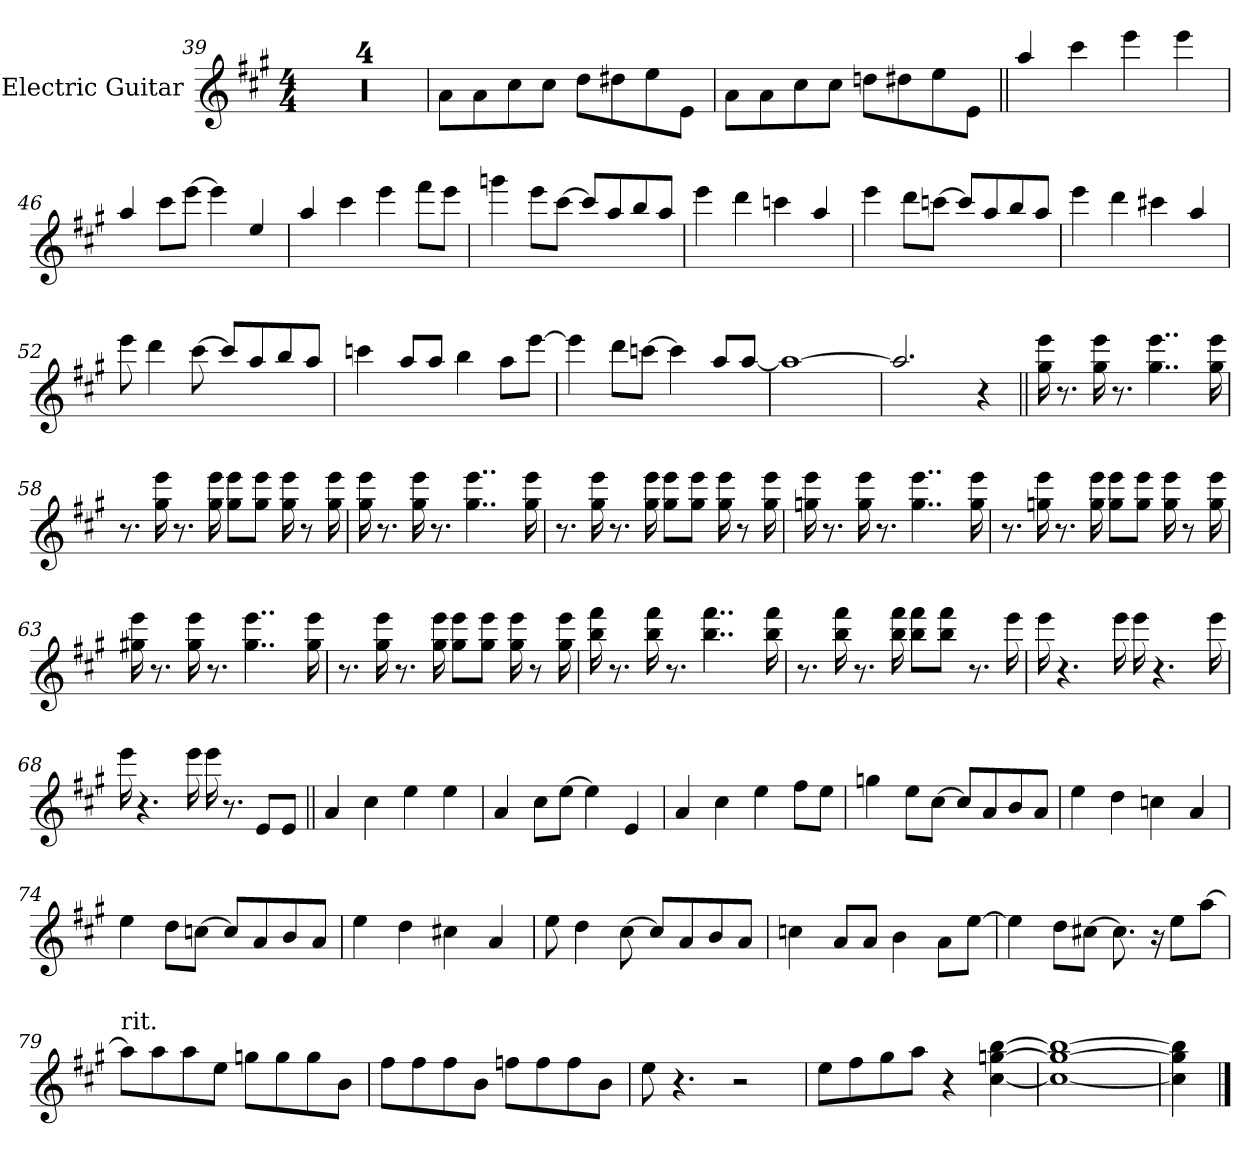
**kern
*part1
*staff1
*I"Electric Guitar
*I'E. Gtr.
*clefG2
*ITrd7c12
*k[f#c#g#]
*A:
*M4/4
=39
1r
=40
1r
!!LO:LB:g=z
=41
1r
=42
1r
=43
8Ai\L
8Ai\
8c#i\
8c#i\J
8di\L
8d#Xi\
8ei\
8Ei\J
=44
8Ai\L
8Ai\
8c#i\
8c#i\J
8dni\L
8d#Xi\
8ei\
8Ei\J
!!LO:LB:g=z
=45||
4ai/
4cc#i\
4eei\
4eei\
=46
4ai/
8cc#i\L
[>8eei\J
4eei\]
4ei/
=47
4ai/
4cc#i\
4eei\
8ff#i\L
8eei\J
=48
4ggni\
8eei\L
[>8cc#i\J
8cc#i/L]
8ai/
8bi/
8ai/J
!!LO:LB:g=z
=49
4eei\
4ddi\
4ccni\
4ai/
=50
4eei\
8ddi\L
[>8ccni\J
8cci/L]
8ai/
8bi/
8ai/J
=51
4eei\
4ddi\
4cc#Xi\
4ai/
=52
8eei\
4ddi\
[>8cc#i\
8cc#i/L]
8ai/
8bi/
8ai/J
!!LO:LB:g=z
=53
4ccni\
8ai/L
8ai/J
4bi\
8ai\L
[>8eei\J
=54
4eei\]
8ddi\L
[>8ccni\J
4cci\]
8ai/L
[<8ai/J
=55
1ai_<
=56
2.ai/]
4r
!!LO:LB:g=z
=57||
16g#i\ 16eei
8.r
16g#i\ 16eei
8.r
4..g#i\ 4..eei
16g#i\ 16eei
=58
8.r
16g#i\ 16eei
8.r
16g#i\ 16eei
8g#i\ 8eeiL
8g#i\ 8eeiJ
16g#i\ 16eei
8r
16g#i\ 16eei
=59
16g#i\ 16eei
8.r
16g#i\ 16eei
8.r
4..g#i\ 4..eei
16g#i\ 16eei
=60
8.r
16g#i\ 16eei
8.r
16g#i\ 16eei
8g#i\ 8eeiL
8g#i\ 8eeiJ
16g#i\ 16eei
8r
16g#i\ 16eei
!!LO:LB:g=z
=61
16gni\ 16eei
8.r
16gi\ 16eei
8.r
4..gi\ 4..eei
16gi\ 16eei
=62
8.r
16gni\ 16eei
8.r
16gi\ 16eei
8gi\ 8eeiL
8gi\ 8eeiJ
16gi\ 16eei
8r
16gi\ 16eei
=63
16g#Xi\ 16eei
8.r
16g#i\ 16eei
8.r
4..g#i\ 4..eei
16g#i\ 16eei
=64
8.r
16g#i\ 16eei
8.r
16g#i\ 16eei
8g#i\ 8eeiL
8g#i\ 8eeiJ
16g#i\ 16eei
8r
16g#i\ 16eei
!!LO:LB:g=z
=65
16bi\ 16ff#i
8.r
16bi\ 16ff#i
8.r
4..bi\ 4..ff#i
16bi\ 16ff#i
=66
8.r
16bi\ 16ff#i
8.r
16bi\ 16ff#i
8bi\ 8ff#iL
8bi\ 8ff#iJ
8.r
16eei\
=67
16eei\
4.r
16eei\
16eei\
4.r
16eei\
=68
16eei\
4.r
16eei\
16eei\
8.r
8Ei/L
8Ei/J
!!LO:PB:g=z
=69||
4Ai/
4c#i\
4ei\
4ei\
=70
4Ai/
8c#i\L
[>8ei\J
4ei\]
4Ei/
=71
4Ai/
4c#i\
4ei\
8f#i\L
8ei\J
=72
4gni\
8ei\L
[>8c#i\J
8c#i/L]
8Ai/
8Bi/
8Ai/J
=73
4ei\
4di\
4cni\
4Ai/
!!LO:LB:g=z
=74
4ei\
8di\L
[>8cni\J
8ci/L]
8Ai/
8Bi/
8Ai/J
=75
4ei\
4di\
4c#Xi\
4Ai/
=76
8ei\
4di\
[>8c#i\
8c#i/L]
8Ai/
8Bi/
8Ai/J
=77
4cni\
8Ai/L
8Ai/J
4Bi\
8Ai\L
[>8ei\J
=78
4ei\]
8di\L
[>8c#Xi\J
8.c#i\]
16r
8ei\L
[>8ai\J
!!LO:LB:g=z
=79
!LO:TX:t=rit.
8ai\L]
8ai\
8ai\
8ei\J
8gni\L
8gi\
8gi\
8Bi\J
=80
8f#i\L
8f#i\
8f#i\
8Bi\J
8fni\L
8fi\
8fi\
8Bi\J
=81
8ei\
4.r
2r
=82
8ei\L
8f#i\
8g#i\
8ai\J
4r
[<4c#i\ [>4gni [>4bi
=83
1c#i_< 1gi_> 1bi_>
=84
4c#i\] 4gi] 4bi]
==
*-
